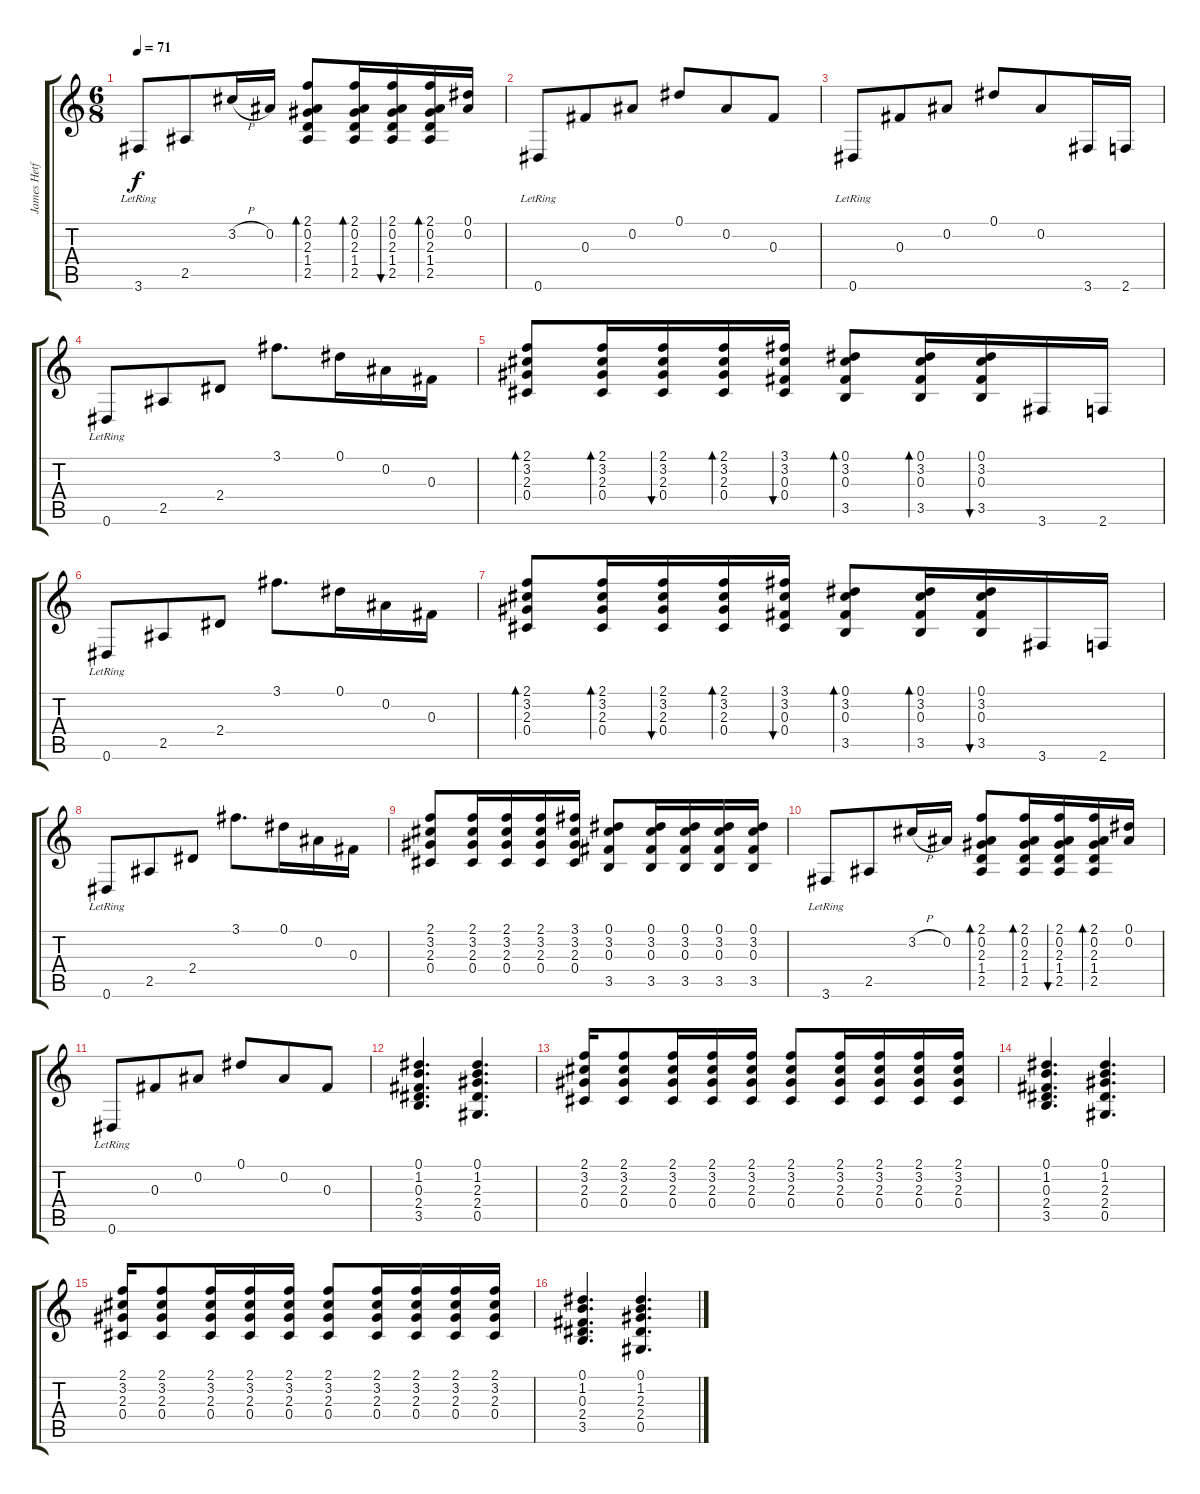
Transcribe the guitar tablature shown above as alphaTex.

\track ("James Hetfield" "James Hetf") {instrument acousticguitarsteel}
\staff {score tabs}
\tuning (Eb4 Bb3 Gb3 Db3 Ab2 Eb2) {hide}
\ts (6 8)
\tempo 71
\clef g2
\ks c
3.6{lr}.8{dy f} 2.5.8 3.2{h}.16 0.2.16 (2.1 0.2 2.3 1.4 2.5).8{bd 60} (2.1 0.2 2.3 1.4 2.5).16{bd 60} (2.1 0.2 2.3 1.4 2.5).16{bu 60} (2.1 0.2 2.3 1.4 2.5).16{bd 60} (0.1 0.2).16 |
0.6{lr}.8 0.3.8 0.2.8 0.1.8 0.2.8 0.3.8 |
0.6{lr}.8 0.3.8 0.2.8 0.1.8 0.2.8 3.6.16 2.6.16 |
0.6{lr}.8 2.5.8 2.4.8 3.1.8{d} 0.1.16 0.2.16 0.3.16 |
(2.1 3.2 2.3 0.4).8{bd 60} (2.1 3.2 2.3 0.4).16{bd 60} (2.1 3.2 2.3 0.4).16{bu 60} (2.1 3.2 2.3 0.4).16{bd 60} (3.1 3.2 0.3 0.4).16{bu 60} (0.1 3.2 0.3 3.5).8{bd 60} (0.1 3.2 0.3 3.5).16{bd 60} (0.1 3.2 0.3 3.5).16{bu 60} 3.6.16 2.6.16 |
0.6{lr}.8 2.5.8 2.4.8 3.1.8{d} 0.1.16 0.2.16 0.3.16 |
(2.1 3.2 2.3 0.4).8{bd 60} (2.1 3.2 2.3 0.4).16{bd 60} (2.1 3.2 2.3 0.4).16{bu 60} (2.1 3.2 2.3 0.4).16{bd 60} (3.1 3.2 0.3 0.4).16{bu 60} (0.1 3.2 0.3 3.5).8{bd 60} (0.1 3.2 0.3 3.5).16{bd 60} (0.1 3.2 0.3 3.5).16{bu 60} 3.6.16 2.6.16 |
0.6{lr}.8 2.5.8 2.4.8 3.1.8{d} 0.1.16 0.2.16 0.3.16 |
(2.1 3.2 2.3 0.4).8 (2.1 3.2 2.3 0.4).16 (2.1 3.2 2.3 0.4).16 (2.1 3.2 2.3 0.4).16 (3.1 3.2 2.3 0.4).16 (0.1 3.2 0.3 3.5).8 (0.1 3.2 0.3 3.5).16 (0.1 3.2 0.3 3.5).16 (0.1 3.2 0.3 3.5).16 (0.1 3.2 0.3 3.5).16 |
3.6{lr}.8 2.5.8 3.2{h}.16 0.2.16 (2.1 0.2 2.3 1.4 2.5).8{bd 60} (2.1 0.2 2.3 1.4 2.5).16{bd 60} (2.1 0.2 2.3 1.4 2.5).16{bu 60} (2.1 0.2 2.3 1.4 2.5).16{bd 60} (0.1 0.2).16 |
0.6{lr}.8 0.3.8 0.2.8 0.1.8 0.2.8 0.3.8 |
(0.1 1.2 0.3 2.4 3.5).4{d} (0.1 1.2 2.3 2.4 0.5).4{d} |
(2.1 3.2 2.3 0.4).16 (2.1 3.2 2.3 0.4).8 (2.1 3.2 2.3 0.4).16 (2.1 3.2 2.3 0.4).16 (2.1 3.2 2.3 0.4).16 (2.1 3.2 2.3 0.4).8 (2.1 3.2 2.3 0.4).16 (2.1 3.2 2.3 0.4).16 (2.1 3.2 2.3 0.4).16 (2.1 3.2 2.3 0.4).16 |
(0.1 1.2 0.3 2.4 3.5).4{d} (0.1 1.2 2.3 2.4 0.5).4{d} |
(2.1 3.2 2.3 0.4).16 (2.1 3.2 2.3 0.4).8 (2.1 3.2 2.3 0.4).16 (2.1 3.2 2.3 0.4).16 (2.1 3.2 2.3 0.4).16 (2.1 3.2 2.3 0.4).8 (2.1 3.2 2.3 0.4).16 (2.1 3.2 2.3 0.4).16 (2.1 3.2 2.3 0.4).16 (2.1 3.2 2.3 0.4).16 |
(0.1 1.2 0.3 2.4 3.5).4{d} (0.1 1.2 2.3 2.4 0.5).4{d}
